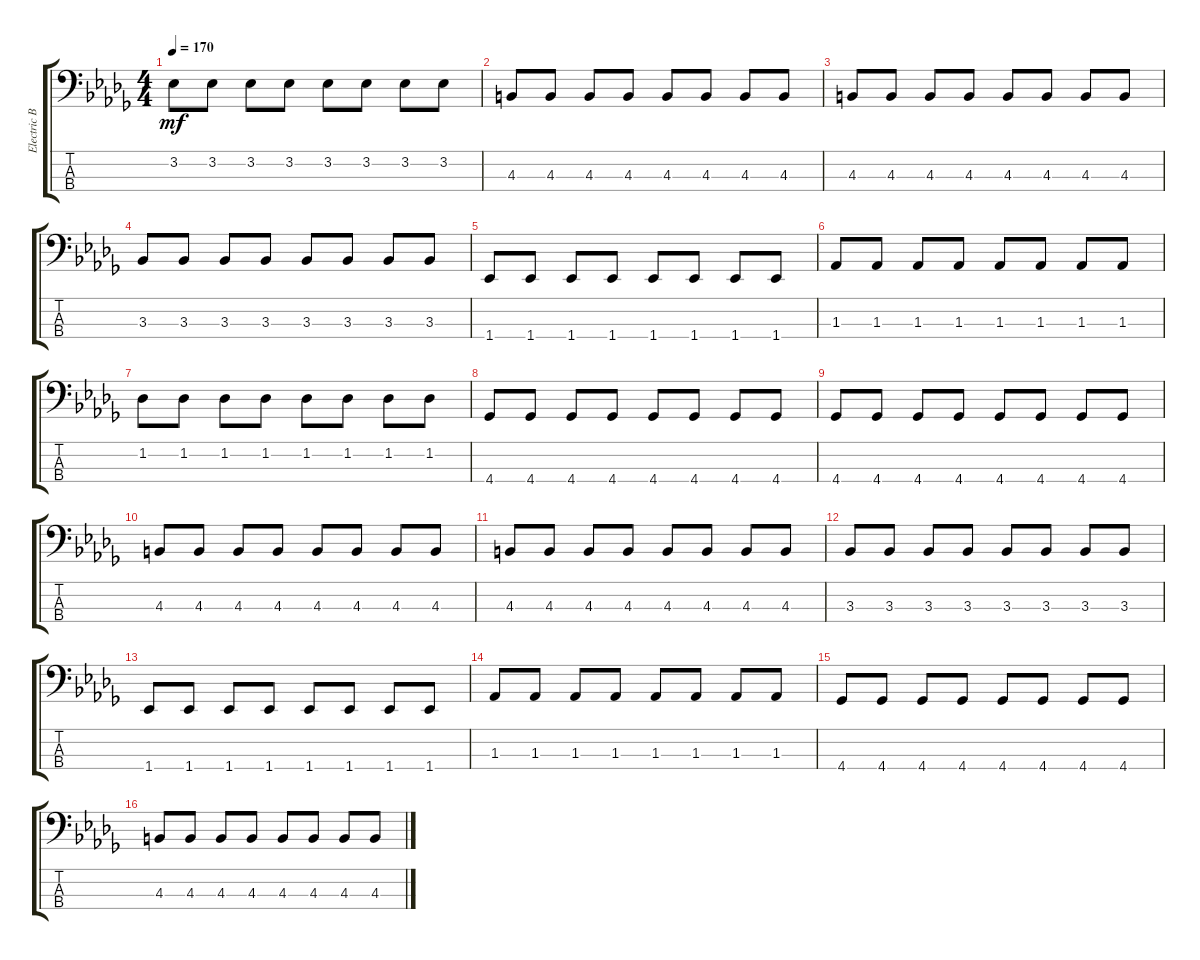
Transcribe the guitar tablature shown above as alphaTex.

\track ("Electric Bass" "Electric B") {instrument electricbassfinger}
\staff {score tabs}
\tuning (F2 C2 G1 D1) {hide}
\ts (4 4)
\tempo 170
\clef f4
\ks db
3.2.8{dy mf} 3.2.8 3.2.8 3.2.8 3.2.8 3.2.8 3.2.8 3.2.8 |
4.3.8 4.3.8 4.3.8 4.3.8 4.3.8 4.3.8 4.3.8 4.3.8 |
4.3.8 4.3.8 4.3.8 4.3.8 4.3.8 4.3.8 4.3.8 4.3.8 |
3.3.8 3.3.8 3.3.8 3.3.8 3.3.8 3.3.8 3.3.8 3.3.8 |
1.4.8 1.4.8 1.4.8 1.4.8 1.4.8 1.4.8 1.4.8 1.4.8 |
1.3.8 1.3.8 1.3.8 1.3.8 1.3.8 1.3.8 1.3.8 1.3.8 |
1.2.8 1.2.8 1.2.8 1.2.8 1.2.8 1.2.8 1.2.8 1.2.8 |
4.4.8 4.4.8 4.4.8 4.4.8 4.4.8 4.4.8 4.4.8 4.4.8 |
4.4.8 4.4.8 4.4.8 4.4.8 4.4.8 4.4.8 4.4.8 4.4.8 |
4.3.8 4.3.8 4.3.8 4.3.8 4.3.8 4.3.8 4.3.8 4.3.8 |
4.3.8 4.3.8 4.3.8 4.3.8 4.3.8 4.3.8 4.3.8 4.3.8 |
3.3.8 3.3.8 3.3.8 3.3.8 3.3.8 3.3.8 3.3.8 3.3.8 |
1.4.8 1.4.8 1.4.8 1.4.8 1.4.8 1.4.8 1.4.8 1.4.8 |
1.3.8 1.3.8 1.3.8 1.3.8 1.3.8 1.3.8 1.3.8 1.3.8 |
4.4.8 4.4.8 4.4.8 4.4.8 4.4.8 4.4.8 4.4.8 4.4.8 |
4.3.8 4.3.8 4.3.8 4.3.8 4.3.8 4.3.8 4.3.8 4.3.8
